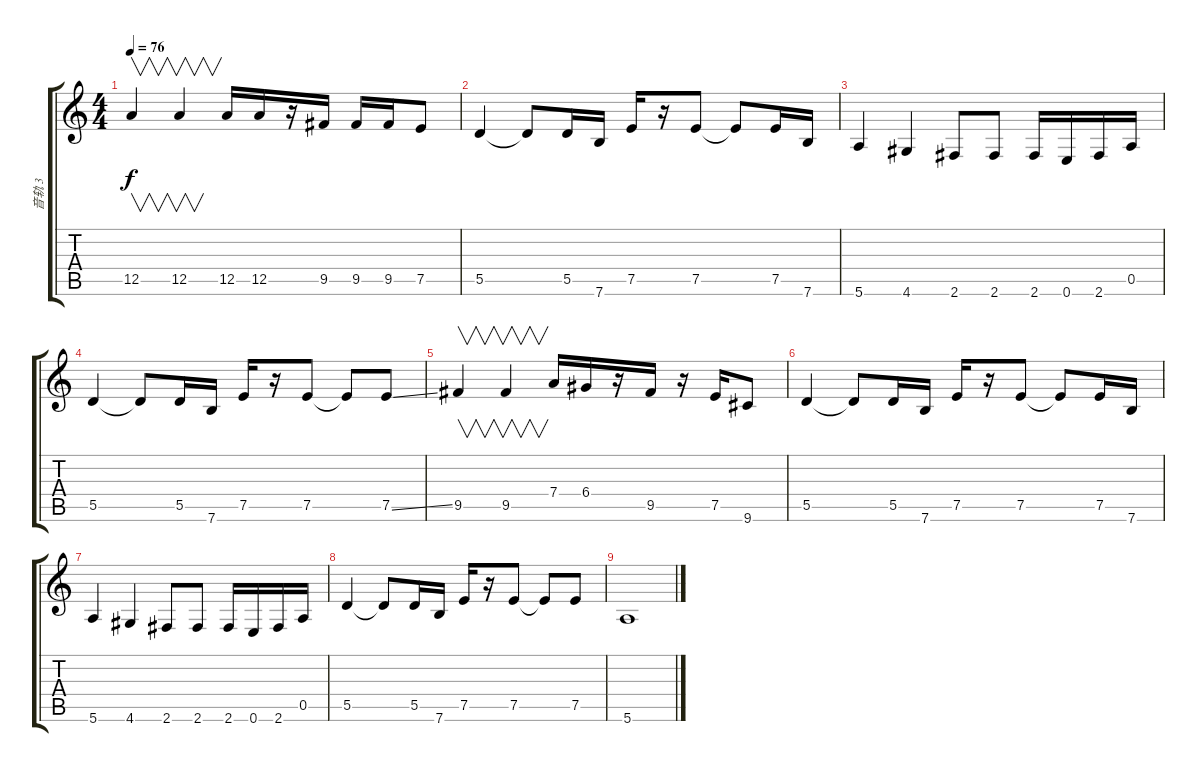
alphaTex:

\track ("音轨 3" "音轨 3") {instrument electricbassfinger}
\staff {score tabs}
\tuning (E4 B3 G3 D3 A2 E2) {hide}
\ts (4 4)
\tempo 76
\clef g2
\ks c
12.5.4{v dy f} 12.5.4{v} 12.5.16 12.5.16 r.16 9.5.16 9.5.16 9.5.16 7.5.8 |
5.5.4 5.5{t}.8 5.5.16 7.6.16 7.5.16 r.16 7.5.8 7.5{t}.8 7.5.16 7.6.16 |
5.6.4 4.6.4 2.6.8 2.6.8 2.6.16 0.6.16 2.6.16 0.5.16 |
5.5.4 5.5{t}.8 5.5.16 7.6.16 7.5.16 r.16 7.5.8 7.5{t}.8 7.5{ss}.8 |
9.5.4{v} 9.5.4{v} 7.4.16 6.4.16 r.16 9.5.16 r.16 7.5.16 9.6.8 |
5.5.4 5.5{t}.8 5.5.16 7.6.16 7.5.16 r.16 7.5.8 7.5{t}.8 7.5.16 7.6.16 |
5.6.4 4.6.4 2.6.8 2.6.8 2.6.16 0.6.16 2.6.16 0.5.16 |
5.5.4 5.5{t}.8 5.5.16 7.6.16 7.5.16 r.16 7.5.8 7.5{t}.8 7.5.8 |
5.6.1
